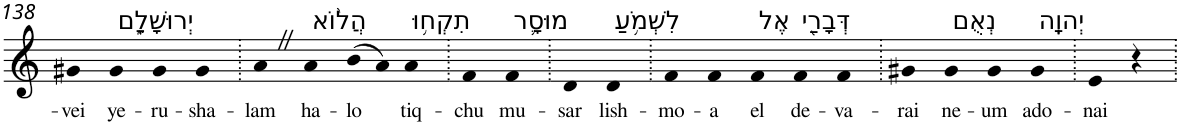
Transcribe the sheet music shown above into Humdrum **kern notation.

**kern	**text
*part1	*part1
*staff1	*staff1
*I"Piano	*
*I'Pno	*
!!LO:PB:g=z
*clefG2	*
*k[]	*
=138	=138
!	!LO:LY:b
4g#X	-vei
!LO:TX:a:t=יְרוּשָׁלִָ֑ם	!
!	!LO:LY:b
4g#	ye-
!	!LO:LY:b
4g#	-ru-
!	!LO:LY:b
4g#	-sha-
=139.	=139.
!	!LO:LY:b
4aZ	-lam
!LO:TX:a:t=הֲל֨וֹא	!
!	!LO:LY:b
4a	ha-
!	!LO:LY:b
(>8b	-lo
8a)	.
!LO:TX:a:t=תִקְח֥וּ	!
!	!LO:LY:b
4a	tiq-
=140.	=140.
!	!LO:LY:b
4f	-chu
!LO:TX:a:t=מוּסָ֛ר	!
!	!LO:LY:b
4f	mu-
=141.	=141.
!	!LO:LY:b
4d	-sar
!LO:TX:a:t=לִשְׁמֹ֥עַ	!
!	!LO:LY:b
4d	lish-
=142.	=142.
!	!LO:LY:b
4f	-mo-
!	!LO:LY:b
4f	-a
!LO:TX:a:t=אֶל	!
!	!LO:LY:b
4f	el
!LO:TX:a:t=דְּבָרַ֖י	!
!	!LO:LY:b
4f	de-
!	!LO:LY:b
4f	-va-
=143.	=143.
!	!LO:LY:b
4g#X	-rai
!LO:TX:a:t=נְאֻם	!
!	!LO:LY:b
4g#	ne-
!	!LO:LY:b
4g#	-um
!LO:TX:a:t=יְהוָֽה	!
!	!LO:LY:b
4g#	ado-
=144.	=144.
!	!LO:LY:b
4e	-nai
4r	.
=.	=.
*-	*-
